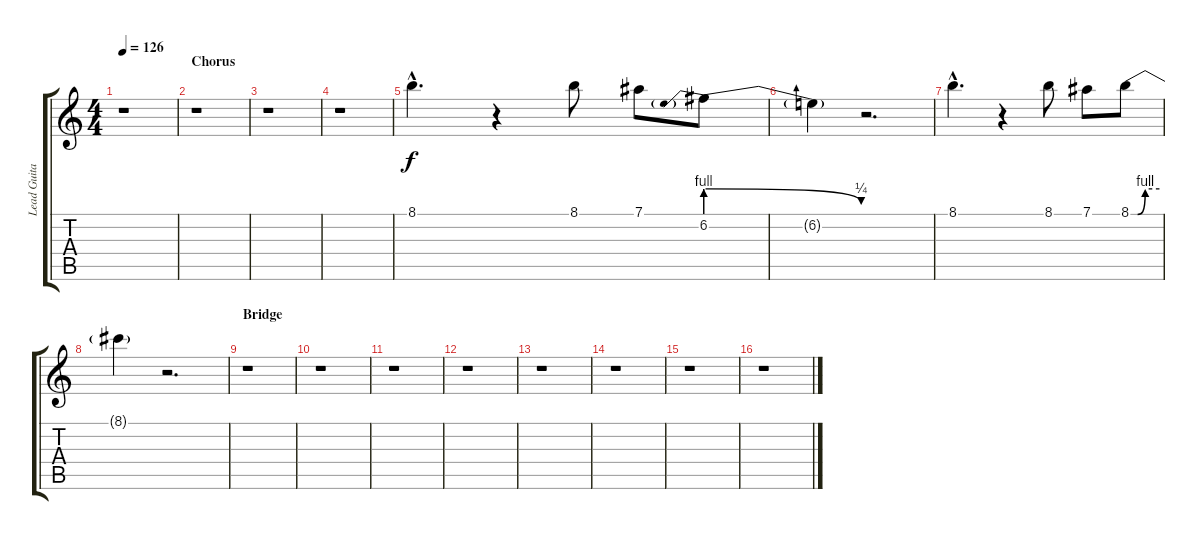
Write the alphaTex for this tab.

\track ("Lead Guitar" "Lead Guita") {instrument distortionguitar}
\staff {score tabs}
\tuning (Eb4 Bb3 Gb3 Db3 Ab2 Eb2) {hide}
\ts (4 4)
\tempo 126
\clef g2
\ks c
r.1{dy f} |
\section ("" "Chorus")
r.1 |
r.1 |
r.1 |
8.1{hac}.4{d} r.4 8.1.8 7.1.8 6.2{be (prebendrelease 0 4 60 1)}.8 |
6.2{t}.4 r.2{d} |
8.1{hac}.4{d} r.4 8.1.8 7.1.8 8.1{be (custom 0 0 14 0 30 4 60 4)}.8 |
8.1{t}.4 r.2{d} |
\section ("" "Bridge")
r.1 |
r.1 |
r.1 |
r.1 |
r.1 |
r.1 |
r.1 |
r.1
